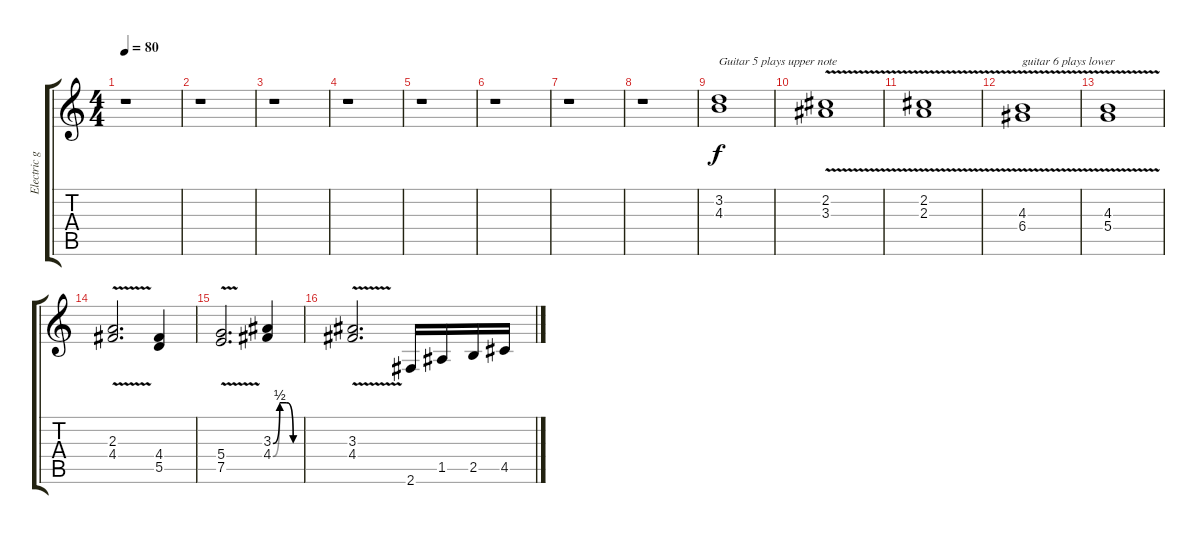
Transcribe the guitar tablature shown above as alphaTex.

\track ("Electric guitars 5, 6" "Electric g") {instrument distortionguitar}
\staff {score tabs}
\tuning (E4 B3 G3 D3 A2 E2) {hide}
\ts (4 4)
\tempo 80
\clef g2
\ks c
r.1{dy f} |
r.1 |
r.1 |
r.1 |
r.1 |
r.1 |
r.1 |
r.1 |
(3.2 4.3).1{txt "Guitar 5 plays upper note"} |
(2.2{v} 3.3{v}).1 |
(2.2{v} 2.3{v}).1 |
(4.3{v} 6.4{v}).1{txt "guitar 6 plays lower"} |
(4.3{v} 5.4{v}).1 |
(2.3{v} 4.4{v}).2{d} (4.4 5.5).4 |
(5.4{v} 7.5{v}).2{d} (3.3{be (custom 0 0 15 2 30 2 45 0 60 0)} 4.4{be (custom 0 0 15 2 30 2 45 0 60 0)}).4 |
(3.3{v} 4.4{v}).2{d} 2.6.16 1.5.16 2.5.16 4.5.16
